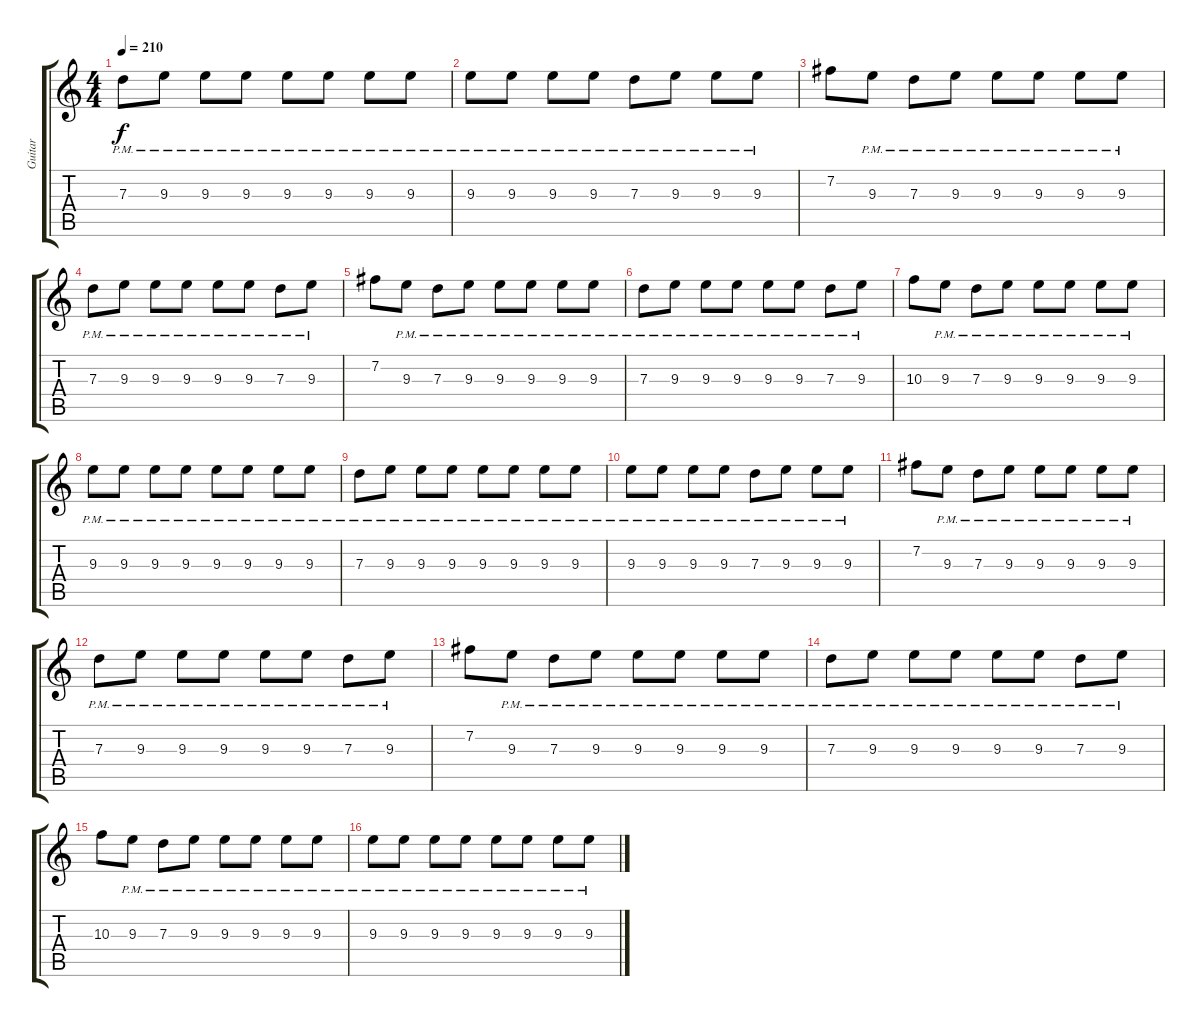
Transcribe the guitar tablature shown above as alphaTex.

\track ("Guitar" "Guitar") {instrument distortionguitar}
\staff {score tabs}
\tuning (E4 B3 G3 D3 A2 D2) {hide}
\ts (4 4)
\tempo 210
\clef g2
\ks c
7.3{pm}.8{dy f} 9.3{pm}.8 9.3{pm}.8 9.3{pm}.8 9.3{pm}.8 9.3{pm}.8 9.3{pm}.8 9.3{pm}.8 |
9.3{pm}.8 9.3{pm}.8 9.3{pm}.8 9.3{pm}.8 7.3{pm}.8 9.3{pm}.8 9.3{pm}.8 9.3{pm}.8 |
7.2.8 9.3{pm}.8 7.3{pm}.8 9.3{pm}.8 9.3{pm}.8 9.3{pm}.8 9.3{pm}.8 9.3{pm}.8 |
7.3{pm}.8 9.3{pm}.8 9.3{pm}.8 9.3{pm}.8 9.3{pm}.8 9.3{pm}.8 7.3{pm}.8 9.3{pm}.8 |
7.2.8 9.3{pm}.8 7.3{pm}.8 9.3{pm}.8 9.3{pm}.8 9.3{pm}.8 9.3{pm}.8 9.3{pm}.8 |
7.3{pm}.8 9.3{pm}.8 9.3{pm}.8 9.3{pm}.8 9.3{pm}.8 9.3{pm}.8 7.3{pm}.8 9.3{pm}.8 |
10.3.8 9.3{pm}.8 7.3{pm}.8 9.3{pm}.8 9.3{pm}.8 9.3{pm}.8 9.3{pm}.8 9.3{pm}.8 |
9.3{pm}.8 9.3{pm}.8 9.3{pm}.8 9.3{pm}.8 9.3{pm}.8 9.3{pm}.8 9.3{pm}.8 9.3{pm}.8 |
7.3{pm}.8 9.3{pm}.8 9.3{pm}.8 9.3{pm}.8 9.3{pm}.8 9.3{pm}.8 9.3{pm}.8 9.3{pm}.8 |
9.3{pm}.8 9.3{pm}.8 9.3{pm}.8 9.3{pm}.8 7.3{pm}.8 9.3{pm}.8 9.3{pm}.8 9.3{pm}.8 |
7.2.8 9.3{pm}.8 7.3{pm}.8 9.3{pm}.8 9.3{pm}.8 9.3{pm}.8 9.3{pm}.8 9.3{pm}.8 |
7.3{pm}.8 9.3{pm}.8 9.3{pm}.8 9.3{pm}.8 9.3{pm}.8 9.3{pm}.8 7.3{pm}.8 9.3{pm}.8 |
7.2.8 9.3{pm}.8 7.3{pm}.8 9.3{pm}.8 9.3{pm}.8 9.3{pm}.8 9.3{pm}.8 9.3{pm}.8 |
7.3{pm}.8 9.3{pm}.8 9.3{pm}.8 9.3{pm}.8 9.3{pm}.8 9.3{pm}.8 7.3{pm}.8 9.3{pm}.8 |
10.3.8 9.3{pm}.8 7.3{pm}.8 9.3{pm}.8 9.3{pm}.8 9.3{pm}.8 9.3{pm}.8 9.3{pm}.8 |
9.3{pm}.8 9.3{pm}.8 9.3{pm}.8 9.3{pm}.8 9.3{pm}.8 9.3{pm}.8 9.3{pm}.8 9.3{pm}.8
